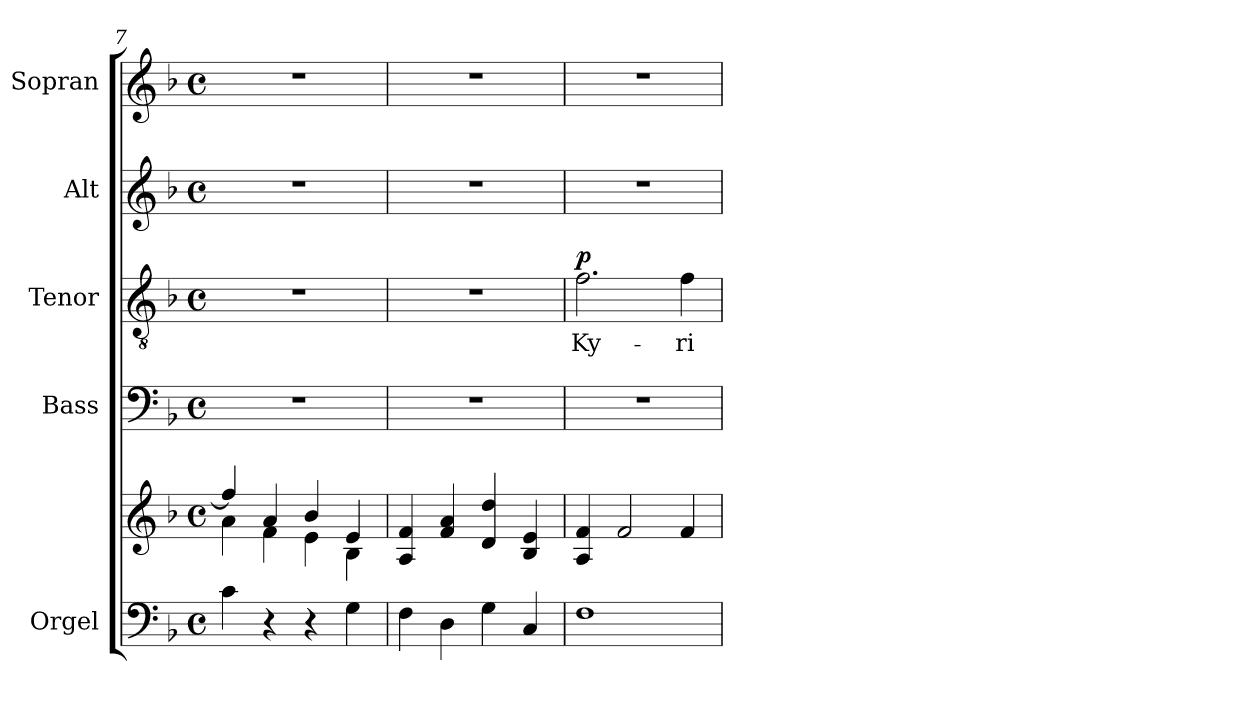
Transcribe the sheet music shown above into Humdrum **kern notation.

**kern	**kern	**kern	**kern	**text	**dynam	**kern	**kern
*part5	*part5	*part4	*part3	*part3	*part3	*part2	*part1
*staff6	*staff5	*staff4	*staff3	*staff3	*staff3	*staff2	*staff1
*I"Orgel	*	*I"Bass	*I"Tenor	*	*	*I"Alt	*I"Sopran
*I'Org.	*	*I'B	*I'T	*	*	*I'A	*I'S
!!LO:LB:g=z
*clefF4	*clefG2	*clefF4	*clefGv2	*	*	*clefG2	*clefG2
*k[b-]	*k[b-]	*k[b-]	*k[b-]	*	*	*k[b-]	*k[b-]
*F:	*F:	*F:	*F:	*	*	*F:	*F:
*M4/4	*M4/4	*M4/4	*M4/4	*	*	*M4/4	*M4/4
*met(c)	*met(c)	*met(c)	*met(c)	*	*	*met(c)	*met(c)
=7	=7	=7	=7	=7	=7	=7	=7
*	*^	*	*	*	*	*	*
4c\	4ff/]	4a\	1r	1r	.	.	1r	1r
4r	4a/	4f\	.	.	.	.	.	.
4r	4b-/	4e\	.	.	.	.	.	.
4G\	4e/	4B-\	.	.	.	.	.	.
*	*v	*v	*	*	*	*	*	*
=8	=8	=8	=8	=8	=8	=8	=8
4F\	4A/ 4f/	1r	1r	.	.	1r	1r
4D\	4f/ 4a/	.	.	.	.	.	.
4G\	4d/ 4dd/	.	.	.	.	.	.
4C/	4B-/ 4e/	.	.	.	.	.	.
=9	=9	=9	=9	=9	=9	=9	=9
!	!	!	!	!LO:LY:b	!LO:DY:a	!	!
1F	4A/ 4f/	1r	2.f\	Ky-	p	1r	1r
.	2f/	.	.	.	.	.	.
!	!	!	!	!LO:LY:b	!	!	!
.	4f/	.	4f\	-ri-	.	.	.
=	=	=	=	=	=	=	=
*-	*-	*-	*-	*-	*-	*-	*-
